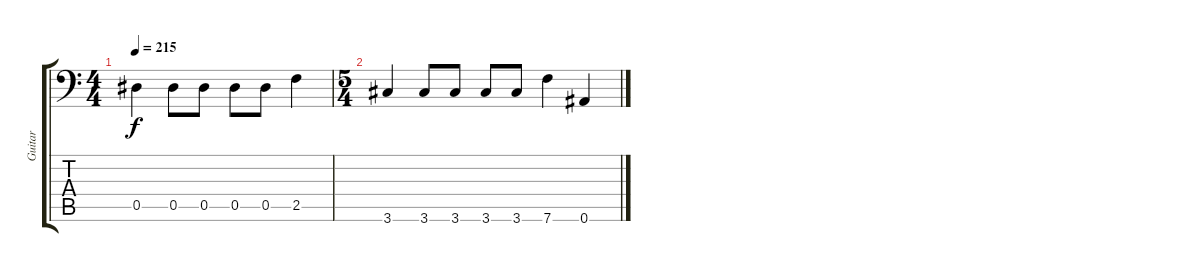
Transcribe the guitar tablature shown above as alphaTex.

\track ("Guitar" "Guitar") {instrument electricguitarclean}
\staff {score tabs}
\tuning (Bb3 F3 Db3 Ab2 Eb2 Bb1) {hide}
\ts (4 4)
\tempo 215
\clef f4
\ks c
0.5.4{dy f} 0.5.8 0.5.8 0.5.8 0.5.8 2.5.4 |
\ts (5 4)
3.6.4 3.6.8 3.6.8 3.6.8 3.6.8 7.6.4 0.6.4
